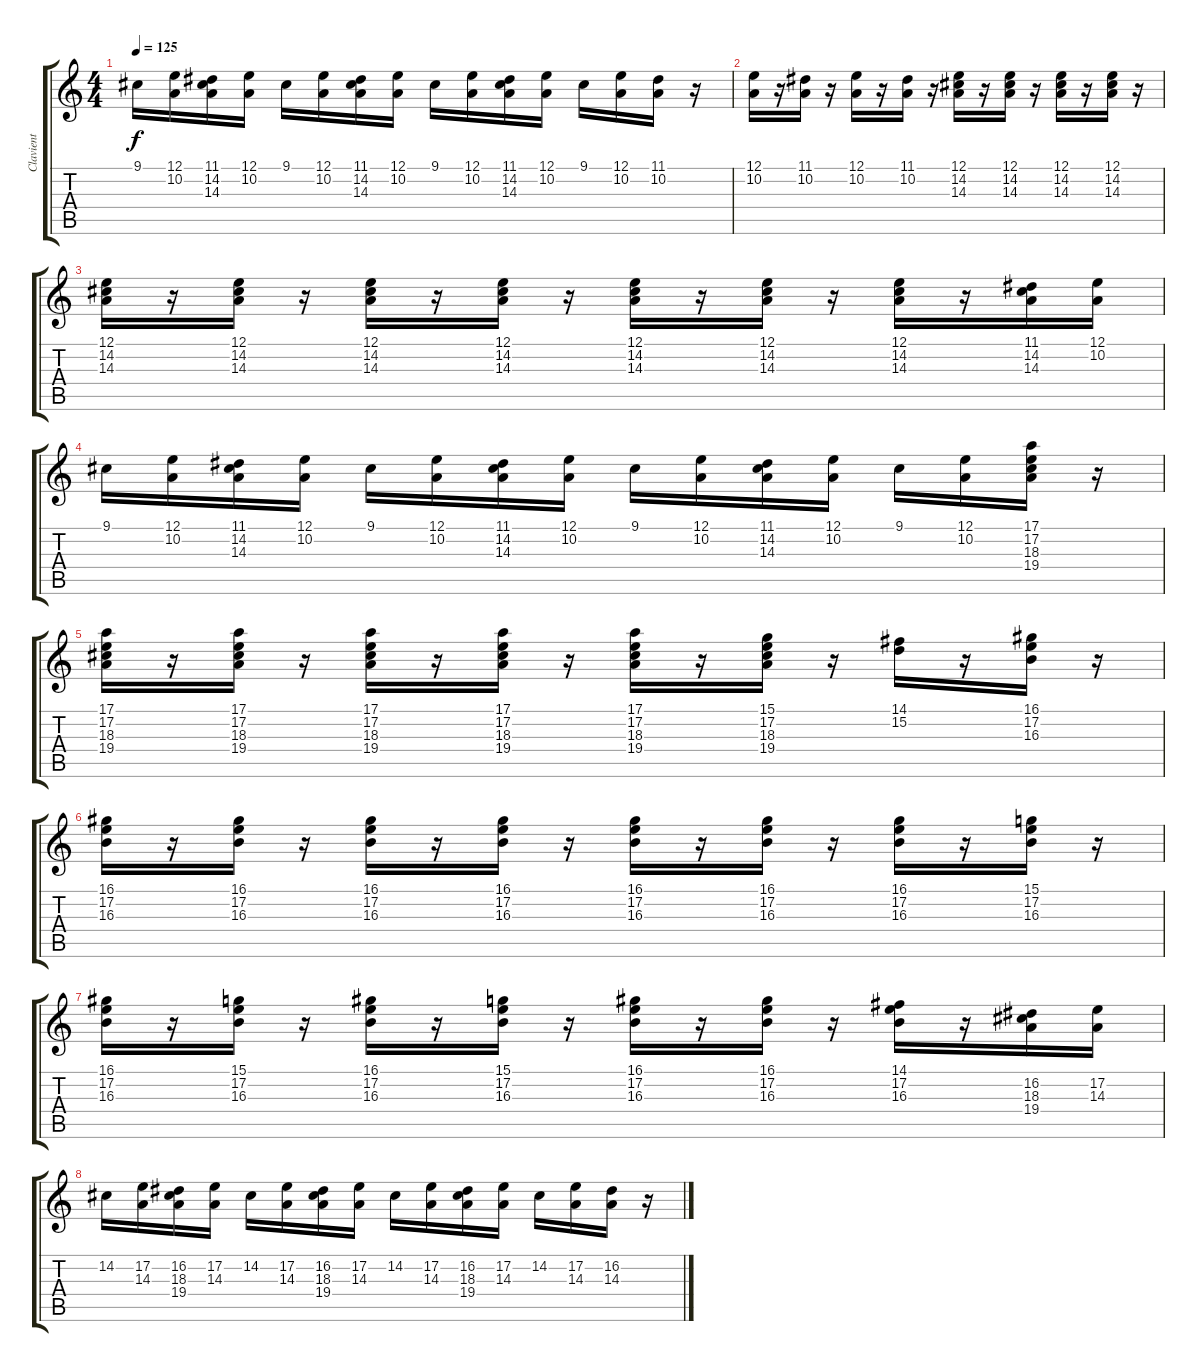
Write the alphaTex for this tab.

\track ("Clavient" "Clavient") {instrument clavinet}
\staff {score tabs}
\tuning (E4 B3 G3 D3 A2 E2) {hide}
\ts (4 4)
\tempo 125
\clef g2
\ks c
9.1.16{dy f} (12.1 10.2).16 (11.1 14.2 14.3).16 (12.1 10.2).16 9.1.16 (12.1 10.2).16 (11.1 14.2 14.3).16 (12.1 10.2).16 9.1.16 (12.1 10.2).16 (11.1 14.2 14.3).16 (12.1 10.2).16 9.1.16 (12.1 10.2).16 (11.1 10.2).16 r.16 |
(12.1 10.2).16 r.16 (11.1 10.2).16 r.16 (12.1 10.2).16 r.16 (11.1 10.2).16 r.16 (12.1 14.2 14.3).16 r.16 (12.1 14.2 14.3).16 r.16 (12.1 14.2 14.3).16 r.16 (12.1 14.2 14.3).16 r.16 |
(12.1 14.2 14.3).16 r.16 (12.1 14.2 14.3).16 r.16 (12.1 14.2 14.3).16 r.16 (12.1 14.2 14.3).16 r.16 (12.1 14.2 14.3).16 r.16 (12.1 14.2 14.3).16 r.16 (12.1 14.2 14.3).16 r.16 (11.1 14.2 14.3).16 (12.1 10.2).16 |
9.1.16 (12.1 10.2).16 (11.1 14.2 14.3).16 (12.1 10.2).16 9.1.16 (12.1 10.2).16 (11.1 14.2 14.3).16 (12.1 10.2).16 9.1.16 (12.1 10.2).16 (11.1 14.2 14.3).16 (12.1 10.2).16 9.1.16 (12.1 10.2).16 (17.1 17.2 18.3 19.4).16 r.16 |
(17.1 17.2 18.3 19.4).16 r.16 (17.1 17.2 18.3 19.4).16 r.16 (17.1 17.2 18.3 19.4).16 r.16 (17.1 17.2 18.3 19.4).16 r.16 (17.1 17.2 18.3 19.4).16 r.16 (15.1 17.2 18.3 19.4).16 r.16 (14.1 15.2).16 r.16 (16.1 17.2 16.3).16 r.16 |
(16.1 17.2 16.3).16 r.16 (16.1 17.2 16.3).16 r.16 (16.1 17.2 16.3).16 r.16 (16.1 17.2 16.3).16 r.16 (16.1 17.2 16.3).16 r.16 (16.1 17.2 16.3).16 r.16 (16.1 17.2 16.3).16 r.16 (15.1 17.2 16.3).16 r.16 |
(16.1 17.2 16.3).16 r.16 (15.1 17.2 16.3).16 r.16 (16.1 17.2 16.3).16 r.16 (15.1 17.2 16.3).16 r.16 (16.1 17.2 16.3).16 r.16 (16.1 17.2 16.3).16 r.16 (14.1 17.2 16.3).16 r.16 (16.2 18.3 19.4).16 (17.2 14.3).16 |
14.2.16 (17.2 14.3).16 (16.2 18.3 19.4).16 (17.2 14.3).16 14.2.16 (17.2 14.3).16 (16.2 18.3 19.4).16 (17.2 14.3).16 14.2.16 (17.2 14.3).16 (16.2 18.3 19.4).16 (17.2 14.3).16 14.2.16 (17.2 14.3).16 (16.2 14.3).16 r.16
